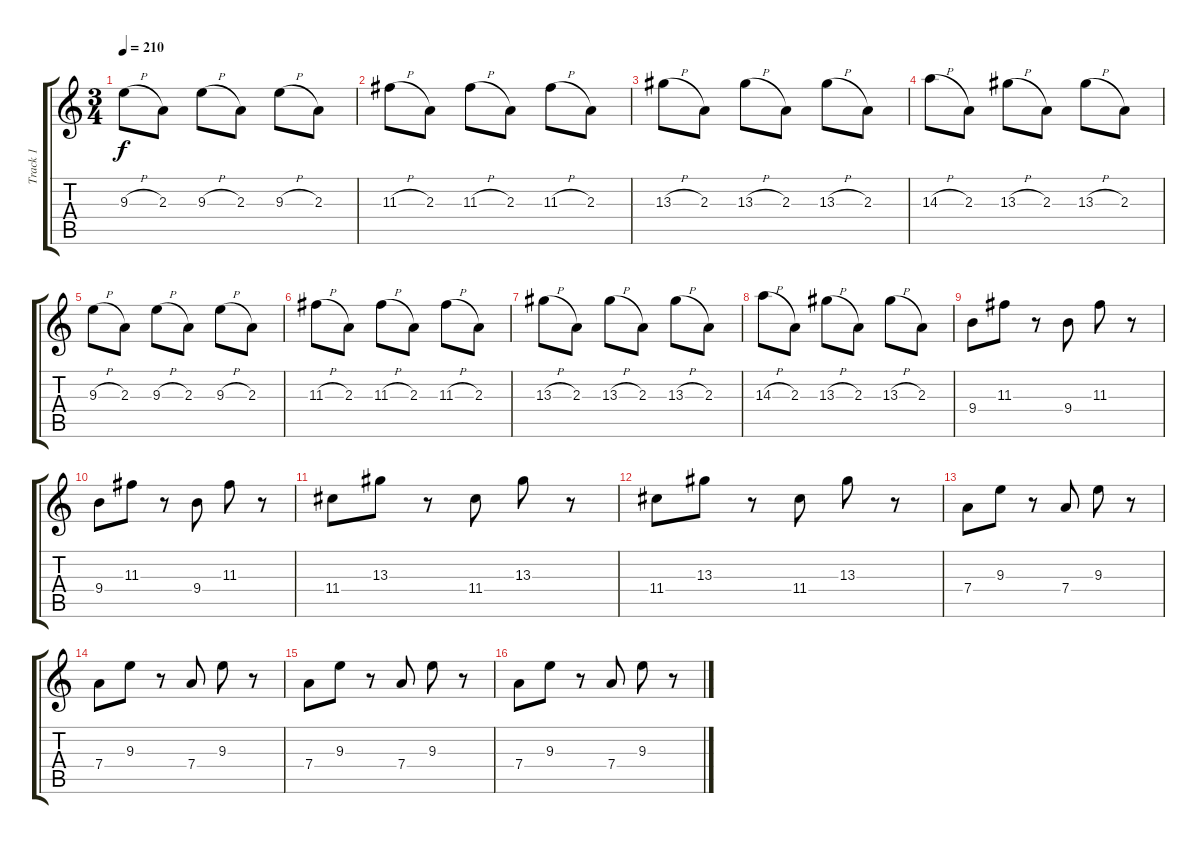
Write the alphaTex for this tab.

\track ("Track 1" "Track 1") {instrument overdrivenguitar}
\staff {score tabs}
\tuning (E4 B3 G3 D3 A2 E2) {hide}
\ts (3 4)
\tempo 210
\clef g2
\ks c
9.3{h}.8{dy f} 2.3.8 9.3{h}.8 2.3.8 9.3{h}.8 2.3.8 |
11.3{h}.8 2.3.8 11.3{h}.8 2.3.8 11.3{h}.8 2.3.8 |
13.3{h}.8 2.3.8 13.3{h}.8 2.3.8 13.3{h}.8 2.3.8 |
14.3{h}.8 2.3.8 13.3{h}.8 2.3.8 13.3{h}.8 2.3.8 |
9.3{h}.8 2.3.8 9.3{h}.8 2.3.8 9.3{h}.8 2.3.8 |
11.3{h}.8 2.3.8 11.3{h}.8 2.3.8 11.3{h}.8 2.3.8 |
13.3{h}.8 2.3.8 13.3{h}.8 2.3.8 13.3{h}.8 2.3.8 |
14.3{h}.8 2.3.8 13.3{h}.8 2.3.8 13.3{h}.8 2.3.8 |
9.4.8 11.3.8 r.8 9.4.8 11.3.8 r.8 |
9.4.8 11.3.8 r.8 9.4.8 11.3.8 r.8 |
11.4.8 13.3.8 r.8 11.4.8 13.3.8 r.8 |
11.4.8 13.3.8 r.8 11.4.8 13.3.8 r.8 |
7.4.8 9.3.8 r.8 7.4.8 9.3.8 r.8 |
7.4.8 9.3.8 r.8 7.4.8 9.3.8 r.8 |
7.4.8 9.3.8 r.8 7.4.8 9.3.8 r.8 |
7.4.8 9.3.8 r.8 7.4.8 9.3.8 r.8
